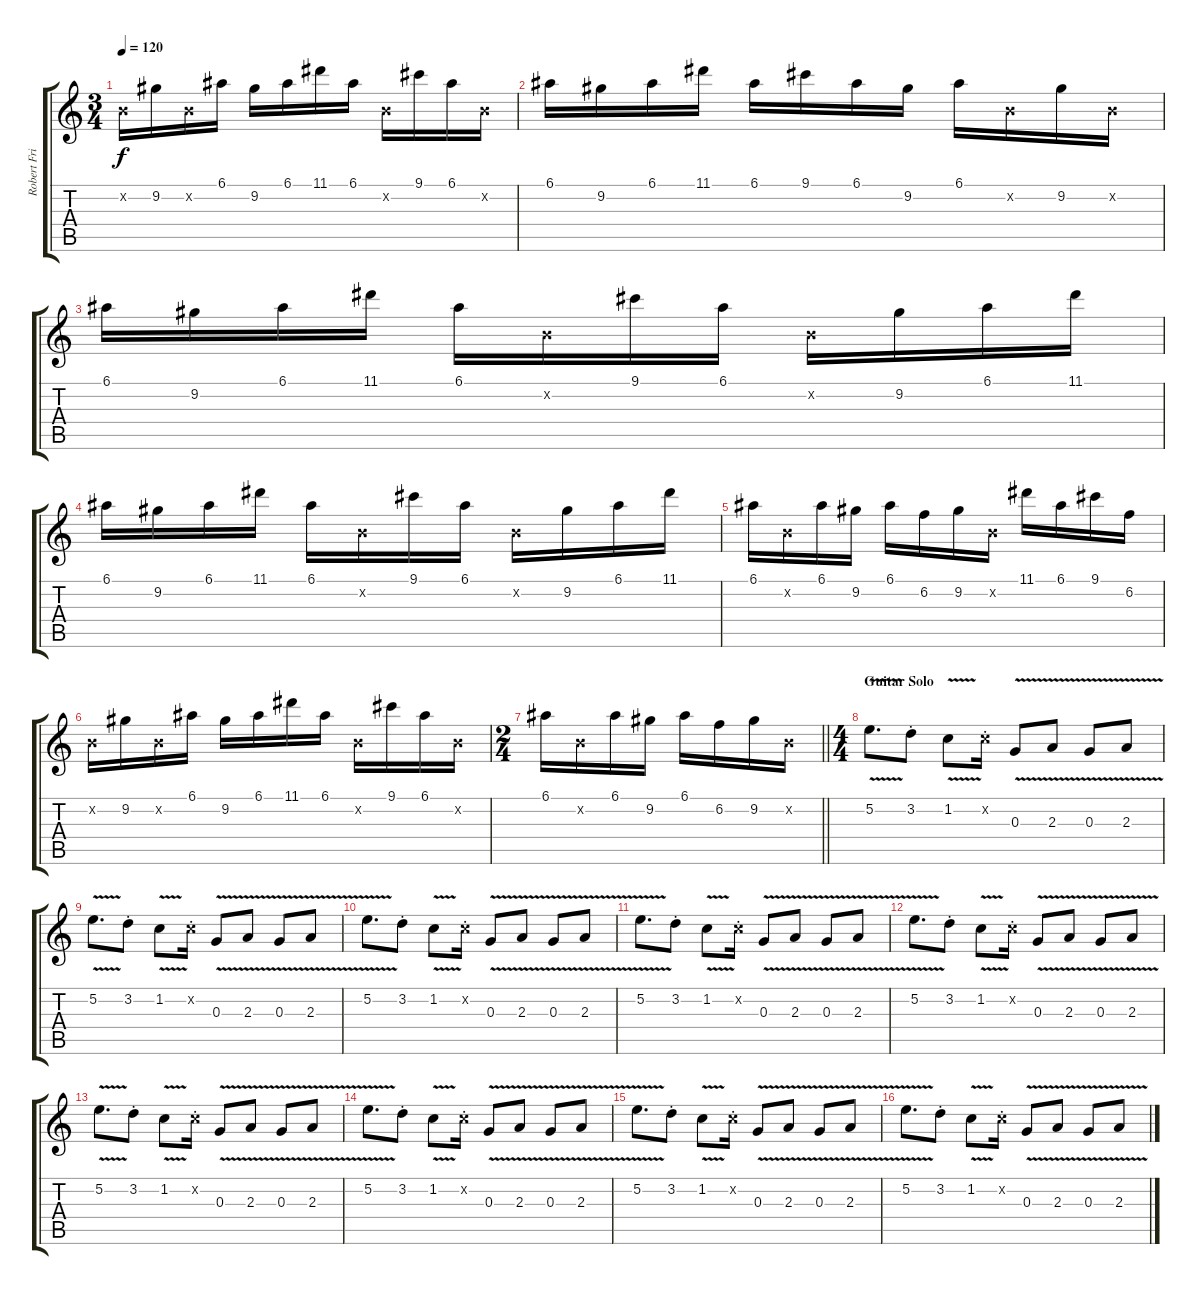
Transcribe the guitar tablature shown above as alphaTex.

\track ("Robert Fripp (Guitar)" "Robert Fri") {instrument electricguitarjazz}
\staff {score tabs}
\tuning (E4 B3 G3 D3 A2 E2) {hide}
\ts (3 4)
\tempo 120
\clef g2
\ks c
0.2{x}.16{dy f} 9.2.16 0.2{x}.16 6.1.16 9.2.16 6.1.16 11.1.16 6.1.16 0.2{x}.16 9.1.16 6.1.16 0.2{x}.16 |
6.1.16 9.2.16 6.1.16 11.1.16 6.1.16 9.1.16 6.1.16 9.2.16 6.1.16 0.2{x}.16 9.2.16 0.2{x}.16 |
6.1.16 9.2.16 6.1.16 11.1.16 6.1.16 0.2{x}.16 9.1.16 6.1.16 0.2{x}.16 9.2.16 6.1.16 11.1.16 |
6.1.16 9.2.16 6.1.16 11.1.16 6.1.16 0.2{x}.16 9.1.16 6.1.16 0.2{x}.16 9.2.16 6.1.16 11.1.16 |
6.1.16 0.2{x}.16 6.1.16 9.2.16 6.1.16 6.2.16 9.2.16 0.2{x}.16 11.1.16 6.1.16 9.1.16 6.2.16 |
0.2{x}.16 9.2.16 0.2{x}.16 6.1.16 9.2.16 6.1.16 11.1.16 6.1.16 0.2{x}.16 9.1.16 6.1.16 0.2{x}.16 |
\ts (2 4)
\barLineRight lightlight
6.1.16 0.2{x}.16 6.1.16 9.2.16 6.1.16 6.2.16 9.2.16 0.2{x}.16 |
\ts (4 4)
\section ("" "Guitar Solo")
5.2{v}.8{d} 3.2{st}.8 1.2{v}.8 1.2{st x}.16 0.3{v}.8 2.3{v}.8 0.3{v}.8 2.3{v}.8 |
5.2{v}.8{d} 3.2{st}.8 1.2{v}.8 1.2{st x}.16 0.3{v}.8 2.3{v}.8 0.3{v}.8 2.3{v}.8 |
5.2{v}.8{d} 3.2{st}.8 1.2{v}.8 1.2{st x}.16 0.3{v}.8 2.3{v}.8 0.3{v}.8 2.3{v}.8 |
5.2{v}.8{d} 3.2{st}.8 1.2{v}.8 1.2{st x}.16 0.3{v}.8 2.3{v}.8 0.3{v}.8 2.3{v}.8 |
5.2{v}.8{d} 3.2{st}.8 1.2{v}.8 1.2{st x}.16 0.3{v}.8 2.3{v}.8 0.3{v}.8 2.3{v}.8 |
5.2{v}.8{d} 3.2{st}.8 1.2{v}.8 1.2{st x}.16 0.3{v}.8 2.3{v}.8 0.3{v}.8 2.3{v}.8 |
5.2{v}.8{d} 3.2{st}.8 1.2{v}.8 1.2{st x}.16 0.3{v}.8 2.3{v}.8 0.3{v}.8 2.3{v}.8 |
5.2{v}.8{d} 3.2{st}.8 1.2{v}.8 1.2{st x}.16 0.3{v}.8 2.3{v}.8 0.3{v}.8 2.3{v}.8 |
5.2{v}.8{d} 3.2{st}.8 1.2{v}.8 1.2{st x}.16 0.3{v}.8 2.3{v}.8 0.3{v}.8 2.3{v}.8
